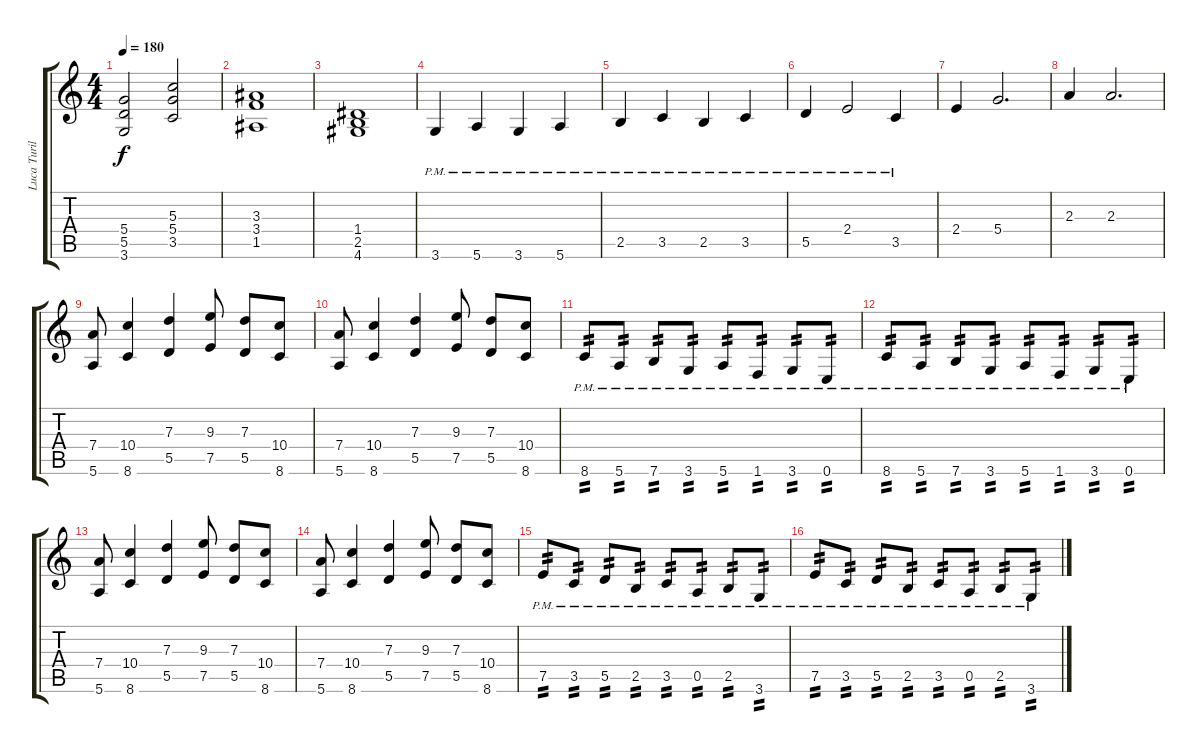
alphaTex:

\track ("Luca Turilli " "Luca Turil") {instrument distortionguitar}
\staff {score tabs}
\tuning (E4 B3 G3 D3 A2 E2) {hide}
\ts (4 4)
\tempo 180
\clef g2
\ks c
(5.4 5.5 3.6).2{dy f} (5.3 5.4 3.5).2 |
(3.3 3.4 1.5).1 |
(1.4 2.5 4.6).1 |
3.6{pm}.4 5.6{pm}.4 3.6{pm}.4 5.6{pm}.4 |
2.5{pm}.4 3.5{pm}.4 2.5{pm}.4 3.5{pm}.4 |
5.5{pm}.4 2.4{pm}.2 3.5{pm}.4 |
2.4.4 5.4.2{d} |
2.3.4 2.3.2{d} |
(7.4 5.6).8 (10.4 8.6).4 (7.3 5.5).4 (9.3 7.5).8 (7.3 5.5).8 (10.4 8.6).8 |
(7.4 5.6).8 (10.4 8.6).4 (7.3 5.5).4 (9.3 7.5).8 (7.3 5.5).8 (10.4 8.6).8 |
8.6{pm}.8{tp 2} 5.6{pm}.8{tp 2} 7.6{pm}.8{tp 2} 3.6{pm}.8{tp 2} 5.6{pm}.8{tp 2} 1.6{pm}.8{tp 2} 3.6{pm}.8{tp 2} 0.6{pm}.8{tp 2} |
8.6{pm}.8{tp 2} 5.6{pm}.8{tp 2} 7.6{pm}.8{tp 2} 3.6{pm}.8{tp 2} 5.6{pm}.8{tp 2} 1.6{pm}.8{tp 2} 3.6{pm}.8{tp 2} 0.6{pm}.8{tp 2} |
(7.4 5.6).8 (10.4 8.6).4 (7.3 5.5).4 (9.3 7.5).8 (7.3 5.5).8 (10.4 8.6).8 |
(7.4 5.6).8 (10.4 8.6).4 (7.3 5.5).4 (9.3 7.5).8 (7.3 5.5).8 (10.4 8.6).8 |
7.5{pm}.8{tp 2} 3.5{pm}.8{tp 2} 5.5{pm}.8{tp 2} 2.5{pm}.8{tp 2} 3.5{pm}.8{tp 2} 0.5{pm}.8{tp 2} 2.5{pm}.8{tp 2} 3.6{pm}.8{tp 2} |
7.5{pm}.8{tp 2} 3.5{pm}.8{tp 2} 5.5{pm}.8{tp 2} 2.5{pm}.8{tp 2} 3.5{pm}.8{tp 2} 0.5{pm}.8{tp 2} 2.5{pm}.8{tp 2} 3.6{pm}.8{tp 2}
